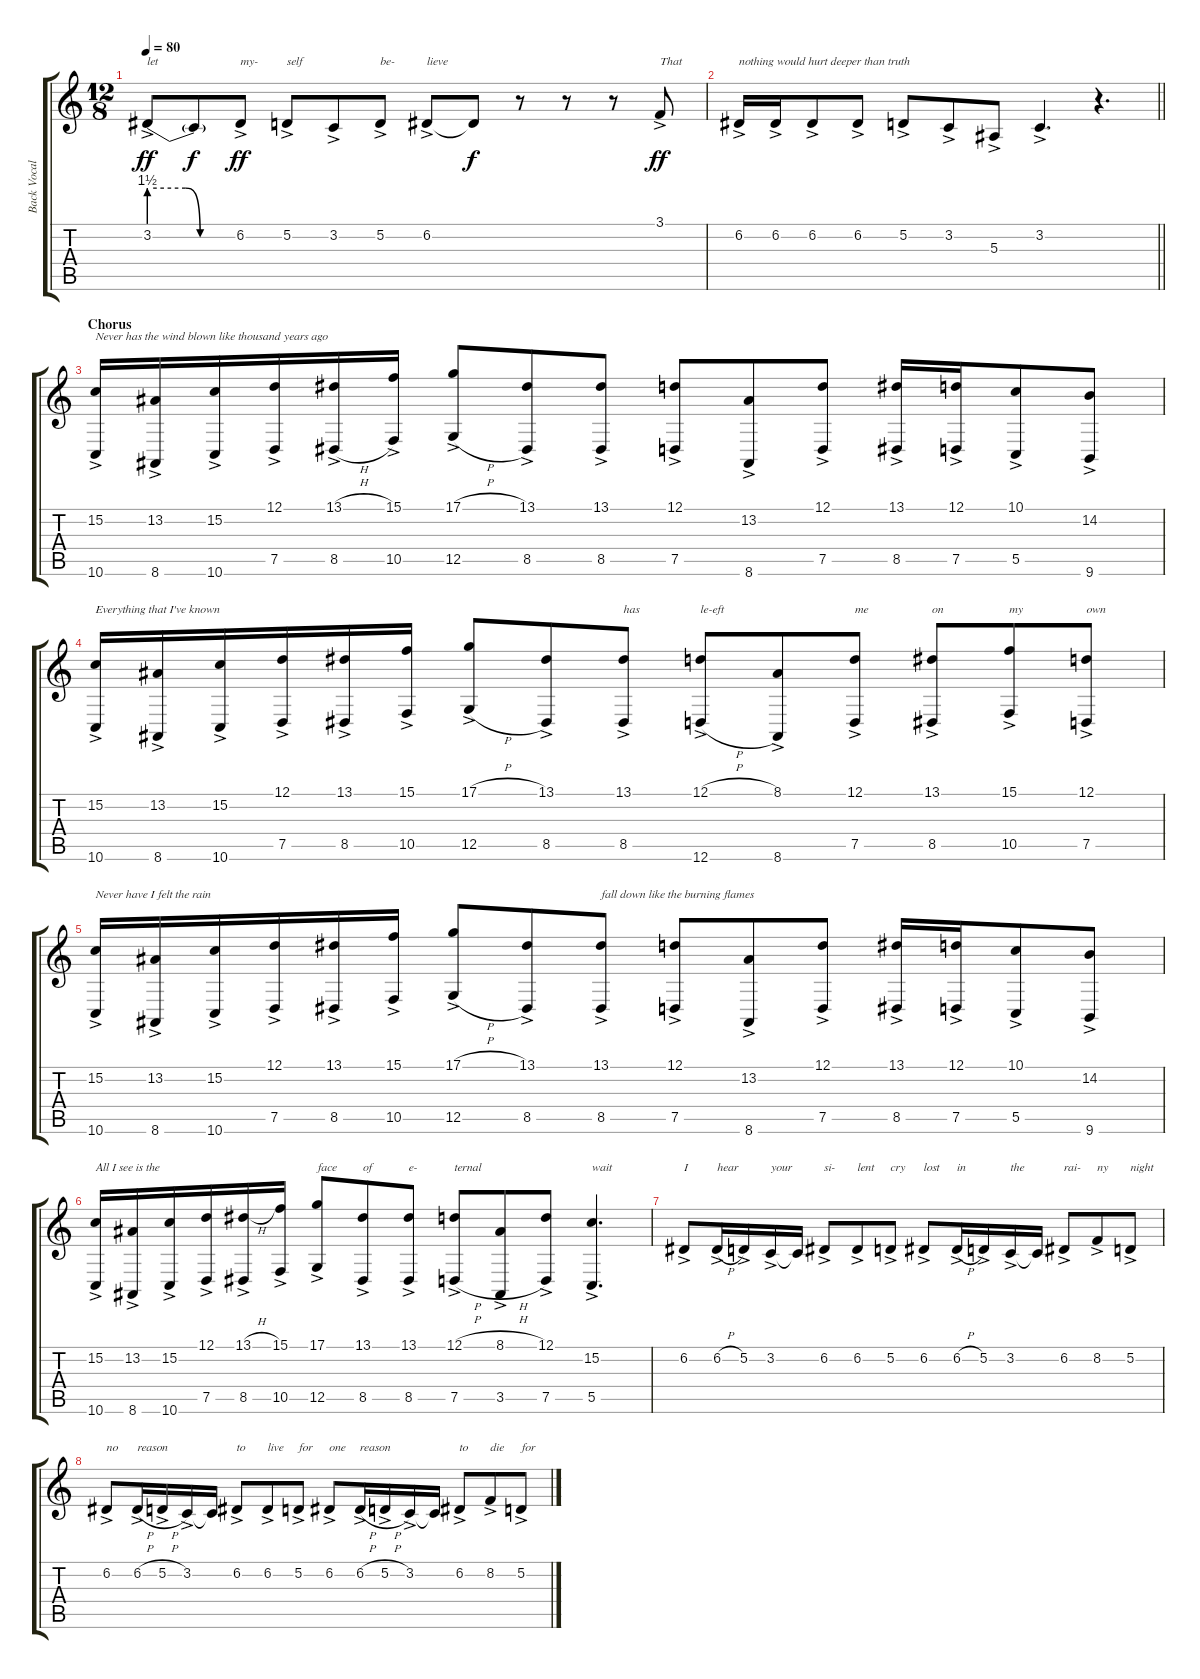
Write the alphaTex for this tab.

\track ("Back Vocal" "Back Vocal") {instrument choiraahs}
\staff {score tabs}
\tuning (D4 A3 F3 C3 G2 D2) {hide}
\ts (12 8)
\tempo 80
\clef g2
\ks c
3.2{be (custom 0 6 25 6 35 0 60 0) ac}.8{txt "let" dy ff} 3.2{t}.8{dy f} 6.2{ac}.8{txt "my-" dy ff} 5.2{ac}.8{txt "self"} 3.2{ac}.8 5.2{ac}.8{txt "be-"} 6.2{ac}.8{txt "lieve"} 6.2{t}.8{dy f} r.8 r.8 r.8 3.1{ac}.8{txt "That" dy ff} |
\barLineRight lightlight
6.2{ac}.16{txt "nothing would hurt deeper than truth"} 6.2{ac}.16 6.2{ac}.8 6.2{ac}.8 5.2{ac}.8 3.2{ac}.8 5.3{ac}.8 3.2{ac}.4{d} r.4{d} |
\section ("" "Chorus")
(15.2{ac} 10.6{ac}).16{txt "Never has the wind blown like thousand years ago"} (13.2{ac} 8.6{ac}).16 (15.2{ac} 10.6{ac}).16 (12.1{ac} 7.5{ac}).16 (13.1{h ac} 8.5{h ac}).16 (15.1{ac} 10.5{ac}).16 (17.1{h ac} 12.5{h ac}).8 (13.1{ac} 8.5{ac}).8 (13.1{ac} 8.5{ac}).8 (12.1{ac} 7.5{ac}).8 (13.2{ac} 8.6{ac}).8 (12.1{ac} 7.5{ac}).8 (13.1{ac} 8.5{ac}).16 (12.1{ac} 7.5{ac}).16 (10.1{ac} 5.5{ac}).8 (14.2{ac} 9.6{ac}).8 |
(15.2{ac} 10.6{ac}).16{txt "Everything that I've known"} (13.2{ac} 8.6{ac}).16 (15.2{ac} 10.6{ac}).16 (12.1{ac} 7.5{ac}).16 (13.1{ac} 8.5{ac}).16 (15.1{ac} 10.5{ac}).16 (17.1{h ac} 12.5{h ac}).8 (13.1{ac} 8.5{ac}).8 (13.1{ac} 8.5{ac}).8{txt "has"} (12.1{h ac} 12.6{h ac}).8{txt "le-eft"} (8.1{ac} 8.6{ac}).8 (12.1{ac} 7.5{ac}).8{txt "me"} (13.1{ac} 8.5{ac}).8{txt "on"} (15.1{ac} 10.5{ac}).8{txt "my"} (12.1{ac} 7.5{ac}).8{txt "own"} |
(15.2{ac} 10.6{ac}).16{txt "Never have I felt the rain"} (13.2{ac} 8.6{ac}).16 (15.2{ac} 10.6{ac}).16 (12.1{ac} 7.5{ac}).16 (13.1{ac} 8.5{ac}).16 (15.1{ac} 10.5{ac}).16 (17.1{h ac} 12.5{h ac}).8 (13.1{ac} 8.5{ac}).8 (13.1{ac} 8.5{ac}).8{txt "fall down like the burning flames"} (12.1{ac} 7.5{ac}).8 (13.2{ac} 8.6{ac}).8 (12.1{ac} 7.5{ac}).8 (13.1{ac} 8.5{ac}).16 (12.1{ac} 7.5{ac}).16 (10.1{ac} 5.5{ac}).8 (14.2{ac} 9.6{ac}).8 |
(15.2{ac} 10.6{ac}).16{txt "All I see is the"} (13.2{ac} 8.6{ac}).16 (15.2{ac} 10.6{ac}).16 (12.1{ac} 7.5{ac}).16 (13.1{h ac} 8.5{ac}).16 (15.1{ac} 10.5{ac}).16 (17.1{ac} 12.5{ac}).8{txt "face"} (13.1{ac} 8.5{ac}).8{txt "of"} (13.1{ac} 8.5{ac}).8{txt "e-"} (12.1{h ac} 7.5{h ac}).8{txt "ternal"} (8.1{h ac} 3.5{h ac}).8 (12.1{ac} 7.5{ac}).8 (15.2{ac} 5.5{ac}).4{d txt "wait"} |
6.2{ac}.8{txt "I" balance 3} 6.2{h ac}.16{txt "hear"} 5.2{ac}.16 3.2{ac}.16{txt "your"} 3.2{t}.16 6.2{ac}.8{txt "si-"} 6.2{ac}.8{txt "lent"} 5.2{ac}.8{txt "cry"} 6.2{ac}.8{txt "lost"} 6.2{h ac}.16{txt "in"} 5.2{ac}.16 3.2{ac}.16{txt "the"} 3.2{t}.16 6.2{ac}.8{txt "rai-"} 8.2{ac}.8{txt "ny"} 5.2{ac}.8{txt "night"} |
6.2{ac}.8{txt "no"} 6.2{h ac}.16{txt "reason"} 5.2{h ac}.16 3.2{ac}.16 3.2{t}.16 6.2{ac}.8{txt "to"} 6.2{ac}.8{txt "live"} 5.2{ac}.8{txt "for"} 6.2{ac}.8{txt "one"} 6.2{h ac}.16{txt "reason"} 5.2{h ac}.16 3.2{ac}.16 3.2{t}.16 6.2{ac}.8{txt "to"} 8.2{ac}.8{txt "die"} 5.2{ac}.8{txt "for"}
